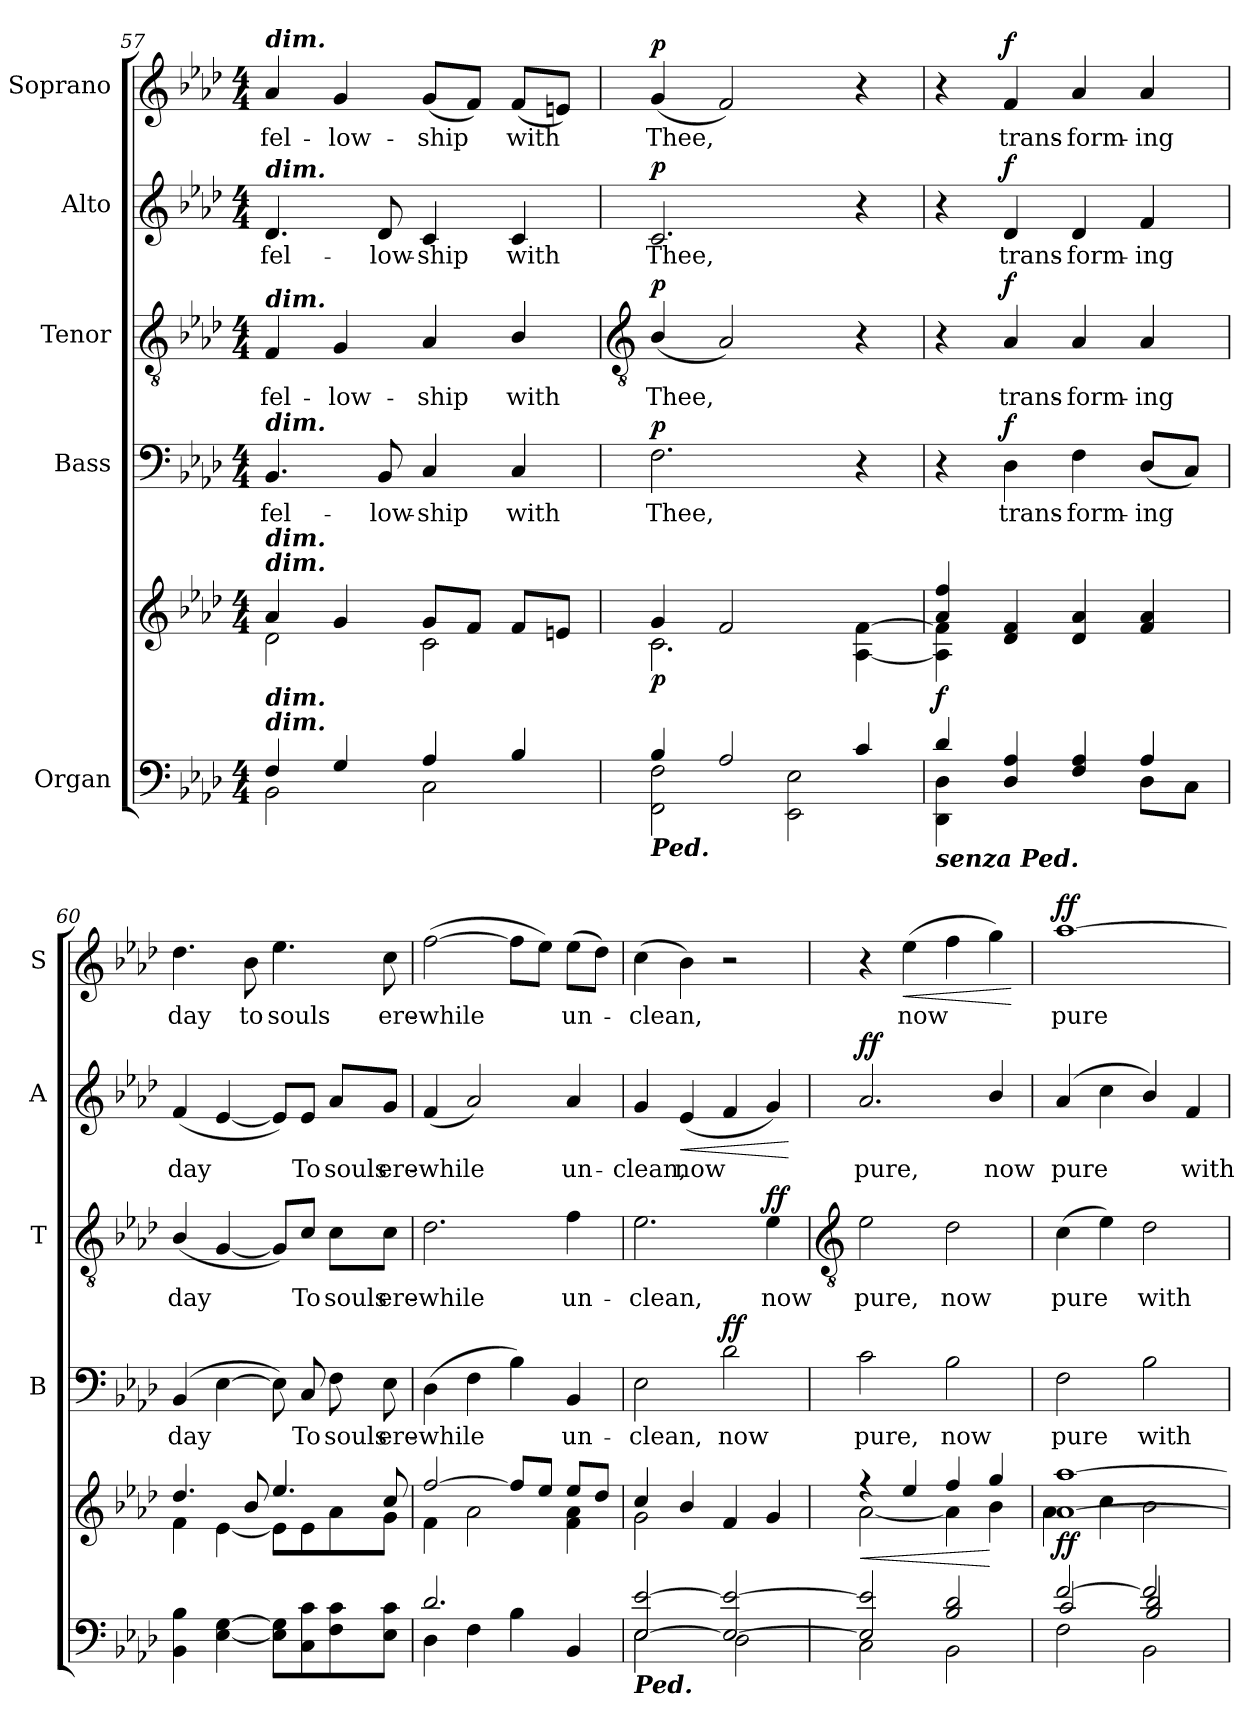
**kern	**kern	**dynam	**kern	**text	**dynam	**kern	**text	**dynam	**kern	**text	**dynam	**kern	**text	**dynam
*part5	*part5	*part5	*part4	*part4	*part4	*part3	*part3	*part3	*part2	*part2	*part2	*part1	*part1	*part1
*staff6	*staff5	*staff5/6	*staff4	*staff4	*staff4	*staff3	*staff3	*staff3	*staff2	*staff2	*staff2	*staff1	*staff1	*staff1
*I"Organ	*	*	*I"Bass	*	*	*I"Tenor	*	*	*I"Alto	*	*	*I"Soprano	*	*
*	*	*	*I'B	*	*	*I'T	*	*	*I'A	*	*	*I'S	*	*
*clefF4	*clefG2	*	*clefF4	*	*	*clefGv2	*	*	*clefG2	*	*	*clefG2	*	*
*k[b-e-a-d-]	*k[b-e-a-d-]	*	*k[b-e-a-d-]	*	*	*k[b-e-a-d-]	*	*	*k[b-e-a-d-]	*	*	*k[b-e-a-d-]	*	*
*A-:	*A-:	*	*A-:	*	*	*A-:	*	*	*A-:	*	*	*A-:	*	*
*M4/4	*M4/4	*	*M4/4	*	*	*M4/4	*	*	*M4/4	*	*	*M4/4	*	*
=57	=57	=57	=57	=57	=57	=57	=57	=57	=57	=57	=57	=57	=57	=57
*^	*^	*	*	*	*	*	*	*	*	*	*	*	*	*
!	!	!	!	!	!	!	!	!	!	!	!	!	!	!LO:TX:a:Bi:t=dim.	!	!
!	!	!	!	!	!	!	!	!	!	!	!LO:TX:a:Bi:t=dim.	!	!	!	!	!
!	!	!	!	!	!	!	!	!LO:TX:a:Bi:t=dim.	!	!	!	!	!	!	!	!
!	!	!	!	!	!LO:TX:a:Bi:t=dim.	!	!	!	!	!	!	!	!	!	!	!
!	!	!LO:TX:a:Bi:t=dim.	!	!	!	!	!	!	!	!	!	!	!	!	!	!
!	!	!LO:TX:a:Bi:t=dim.	!	!	!	!	!	!	!	!	!	!	!	!	!	!
!LO:TX:a:Bi:t=dim.	!	!	!	!	!	!	!	!	!	!	!	!	!	!	!	!
!LO:TX:a:Bi:t=dim.	!	!	!	!	!	!	!	!	!	!	!	!	!	!	!	!
!	!	!	!	!	!	!LO:LY:b	!	!	!LO:LY:b	!	!	!LO:LY:b	!	!	!LO:LY:b	!
4F/	2BB-\	4a-/	2d-\	.	4.BB-	fel-	.	4F	fel-	.	4.d-	fel-	.	4a-	fel-	.
!	!	!	!	!	!	!	!	!	!LO:LY:b	!	!	!	!	!	!LO:LY:b	!
4G/	.	4g/	.	.	.	.	.	4G	-low-	.	.	.	.	4g	-low-	.
!	!	!	!	!	!	!LO:LY:b	!	!	!	!	!	!LO:LY:b	!	!	!	!
.	.	.	.	.	8BB-	-low-	.	.	.	.	8d-	-low-	.	.	.	.
!	!	!	!	!	!	!LO:LY:b	!	!	!LO:LY:b	!	!	!LO:LY:b	!	!	!LO:LY:b	!
4A-/	2C\	8g/L	2c\	.	4C	-ship	.	4A-	-ship	.	4c	-ship	.	(<8gL	-ship	.
.	.	8f/J	.	.	.	.	.	.	.	.	.	.	.	8fJ)	.	.
!	!	!	!	!	!	!LO:LY:b	!	!	!LO:LY:b	!	!	!LO:LY:b	!	!	!LO:LY:b	!
4B-/	.	8f/L	.	.	4C	with	.	4B-/	with	.	4c	with	.	(<8fL	with	.
.	.	8en/J	.	.	.	.	.	.	.	.	.	.	.	8enJ)	.	.
!!LO:LB:g=z
=58	=58	=58	=58	=58	=58	=58	=58	=58	=58	=58	=58	=58	=58	=58	=58	=58
*	*	*	*	*	*	*	*	*clefGv2	*	*	*	*	*	*	*	*
!LO:TX:b:Bi:t=Ped.	!	!	!	!	!	!	!	!	!	!	!	!	!	!	!	!
!	!	!	!	!LO:DY:b	!	!LO:LY:b	!LO:DY:b	!	!LO:LY:b	!LO:DY:b	!	!LO:LY:b	!LO:DY:b	!	!LO:LY:b	!LO:DY:b
4B-/	2FF\ 2F\	4g/	2.c\	p	2.F	Thee,	p	(<4B-/	Thee,	p	2.c	Thee,	p	(<4g	Thee,	p
2A-/	.	2f/	.	.	.	.	.	2A-)	.	.	.	.	.	2f)	.	.
.	2EE-\ 2E-\	.	.	.	.	.	.	.	.	.	.	.	.	.	.	.
4c/	.	4ryy	[4A-\ [4f\	.	4r	.	.	4r	.	.	4r	.	.	4r	.	.
=59	=59	=59	=59	=59	=59	=59	=59	=59	=59	=59	=59	=59	=59	=59	=59	=59
!LO:TX:b:Bi:t=senza Ped.	!	!	!	!	!	!	!	!	!	!	!	!	!	!	!	!
!	!	!	!	!LO:DY:b	!	!	!	!	!	!	!	!	!	!	!	!
4d-/	4DD-\ 4D-\	4a-/ 4ff/	4A-\] 4f\]	f	4r	.	.	4r	.	.	4r	.	.	4r	.	.
!	!	!	!	!	!	!LO:LY:b	!LO:DY:b	!	!LO:LY:b	!LO:DY:b	!	!LO:LY:b	!LO:DY:b	!	!LO:LY:b	!LO:DY:b
4D-/ 4A-/	4ryy	4d-/ 4f/	4ryy	.	4D-	trans-	f	4A-	trans-	f	4d-	trans-	f	4f	trans-	f
!	!	!	!	!	!	!LO:LY:b	!	!	!LO:LY:b	!	!	!LO:LY:b	!	!	!LO:LY:b	!
4F/ 4A-/	4ryy	4d-/ 4a-/	2ryy	.	4F	-form-	.	4A-	-form-	.	4d-	-form-	.	4a-	-form-	.
!	!	!	!	!	!	!LO:LY:b	!	!	!LO:LY:b	!	!	!LO:LY:b	!	!	!LO:LY:b	!
4A-/	8D-\L	4f/ 4a-/	.	.	(<8D-L	-ing	.	4A-	-ing	.	4f	-ing	.	4a-	-ing	.
.	8C\J	.	.	.	8CJ)	.	.	.	.	.	.	.	.	.	.	.
=60	=60	=60	=60	=60	=60	=60	=60	=60	=60	=60	=60	=60	=60	=60	=60	=60
!	!	!	!	!	!	!LO:LY:b	!	!	!LO:LY:b	!	!	!LO:LY:b	!	!	!LO:LY:b	!
4BB-\ 4B-\	2ryy	4.dd-/	4f\	.	(>4BB-	day	.	(<4B-/	day	.	(<4f	day	.	4.dd-	day	.
[4E-\ [4G\	.	.	[4e-\	.	[4E-	.	.	[4G	.	.	[4e-	.	.	.	.	.
!	!	!	!	!	!	!	!	!	!	!	!	!	!	!	!LO:LY:b	!
.	.	8b-/	.	.	.	.	.	.	.	.	.	.	.	8b-	to	.
!	!	!	!	!	!	!	!	!	!	!	!	!	!	!	!LO:LY:b	!
8E-\] 8G\]L	2ryy	4.ee-/	8e-\L]	.	8E-])	.	.	8G/L])	.	.	8e-/L])	.	.	4.ee-	souls	.
!	!	!	!	!	!	!LO:LY:b	!	!	!LO:LY:b	!	!	!LO:LY:b	!	!	!	!
8C\ 8c\	.	.	8e-\	.	8C	To	.	8c/J	To	.	8e-/J	To	.	.	.	.
!	!	!	!	!	!	!LO:LY:b	!	!	!LO:LY:b	!	!	!LO:LY:b	!	!	!	!
8F\ 8c\	.	.	8a-\	.	8F	souls	.	8c\L	souls	.	8a-/L	souls	.	.	.	.
!	!	!	!	!	!	!LO:LY:b	!	!	!LO:LY:b	!	!	!LO:LY:b	!	!	!LO:LY:b	!
8E-\ 8c\J	.	8cc/	8g\J	.	8E-	ere-	.	8c\J	ere-	.	8g/J	ere-	.	8cc	ere-	.
=61	=61	=61	=61	=61	=61	=61	=61	=61	=61	=61	=61	=61	=61	=61	=61	=61
!	!	!	!	!	!	!LO:LY:b	!	!	!LO:LY:b	!	!	!LO:LY:b	!	!	!LO:LY:b	!
2.d-/	4D-\	[2ff/	4f\	.	(>4D-	-while	.	2.d-	-while	.	(<4f	-while	.	(>[2ff	-while	.
.	4F\	.	2a-\	.	4F	.	.	.	.	.	2a-)	.	.	.	.	.
.	4B-\	8ff/L]	.	.	4B-)	.	.	.	.	.	.	.	.	8ffL]	.	.
.	.	8ee-/J	.	.	.	.	.	.	.	.	.	.	.	8ee-J)	.	.
!	!	!	!	!	!	!LO:LY:b	!	!	!LO:LY:b	!	!	!LO:LY:b	!	!	!LO:LY:b	!
4BB-/	4ryy	8ee-/L	4f\ 4a-\	.	4BB-	un-	.	4f	un-	.	4a-	un-	.	(>8ee-L	un-	.
.	.	8dd-/J	.	.	.	.	.	.	.	.	.	.	.	8dd-J)	.	.
=62	=62	=62	=62	=62	=62	=62	=62	=62	=62	=62	=62	=62	=62	=62	=62	=62
!LO:TX:b:Bi:t=Ped.	!	!	!	!	!	!	!	!	!	!	!	!	!	!	!	!
!	!	!	!	!	!	!LO:LY:b	!	!	!LO:LY:b	!	!	!LO:LY:b	!	!	!LO:LY:b	!
[2E-/ [2e-/	2E-\	4cc/	2g\	.	2E-	-clean,	.	2.e-	-clean,	.	4g	-clean,	.	(>4cc	clean,	.
!	!	!	!	!	!	!	!	!	!	!	!	!LO:LY:b	!LO:HP:b	!	!	!
.	.	4b-/	.	.	.	.	.	.	.	.	(<4e-	now	<	4b-)	.	.
!	!	!	!	!	!	!LO:LY:b	!LO:DY:b	!	!	!	!	!	!	!	!	!
2E-/_ 2e-/_	2D-\	4f/	2ryy	.	2d-	now	ff	.	.	.	4f	.	.	2r	.	.
!	!	!	!	!	!	!	!	!	!LO:LY:b	!LO:DY:b	!	!	!	!	!	!
.	.	4g/	.	.	.	.	.	4e-	now	ff	4g)	.	.	.	.	.
*v	*v	*	*	*	*	*	*	*	*	*	*	*	*	*	*	*
*	*v	*v	*	*	*	*	*	*	*	*	*	*	*	*	*
.	.	.	.	.	.	.	.	.	.	.	[	.	.	.
!!LO:LB:g=z
=63	=63	=63	=63	=63	=63	=63	=63	=63	=63	=63	=63	=63	=63	=63
*	*	*	*	*	*	*clefGv2	*	*	*	*	*	*	*	*
*^	*	*	*	*	*	*	*	*	*	*	*	*	*	*
*	*^	*	*	*	*	*	*	*	*	*	*	*	*	*	*
!	!	!	!	!LO:HP:b	!	!LO:LY:b	!	!	!LO:LY:b	!	!	!LO:LY:b	!LO:DY:b	!	!	!
*	*	*	*^	*	*	*	*	*	*	*	*	*	*	*	*	*
*	*	*	*	*^	*	*	*	*	*	*	*	*	*	*	*	*	*
2E-/] 2e-/]	2C\	2ryy	4r	[2a-\	2ryy	<	2c	pure,	.	2e-	pure,	.	2.a-	pure,	ff	4r	.	.
!	!	!	!	!	!	!	!	!	!	!	!	!	!	!	!	!	!LO:LY:b	!LO:HP:b
.	.	.	4ee-/	.	.	.	.	.	.	.	.	.	.	.	.	(>4ee-	now	<
!	!	!	!	!	!	!	!	!LO:LY:b	!	!	!LO:LY:b	!	!	!	!	!	!	!
2B-/ 2d-/	2BB-\	2ryy	4ff/	4a-\]	2ryy	.	2B-	now	.	2d-	now	.	.	.	.	4ff	.	.
!	!	!	!	!	!	!	!	!	!	!	!	!	!	!LO:LY:b	!	!	!	!
.	.	.	4gg/	4b-\	.	[	.	.	.	.	.	.	4b-/	now	.	4gg)	.	.
*v	*v	*v	*	*	*	*	*	*	*	*	*	*	*	*	*	*	*	*
*	*v	*v	*v	*	*	*	*	*	*	*	*	*	*	*	*	*
.	.	.	.	.	.	.	.	.	.	.	.	.	.	[
=64	=64	=64	=64	=64	=64	=64	=64	=64	=64	=64	=64	=64	=64	=64
*^	*^	*	*	*	*	*	*	*	*	*	*	*	*	*
*	*^	*	*^	*	*	*	*	*	*	*	*	*	*	*	*	*
!	!	!	!	!	!	!LO:DY:b	!	!LO:LY:b	!	!	!LO:LY:b	!	!	!LO:LY:b	!	!	!LO:LY:b	!LO:DY:b
[2f/	2F\	2c/	[1a- [1aa-	4a-\	2ryy	ff	2F	pure	.	(>4c	pure	.	(>4a-	pure	.	[1aa-	pure	ff
.	.	.	.	4cc\	.	.	.	.	.	4e-)	.	.	4cc	.	.	.	.	.
!	!	!	!	!	!	!	!	!LO:LY:b	!	!	!LO:LY:b	!	!	!	!	!	!	!
2f/]	2BB-\	2B-/ 2d-/	.	2b-\	2ryy	.	2B-	with-	.	2d-	with-	.	4b-/)	.	.	.	.	.
!	!	!	!	!	!	!	!	!	!	!	!	!	!	!LO:LY:b	!	!	!	!
.	.	.	.	.	.	.	.	.	.	.	.	.	4f	with-	.	.	.	.
*v	*v	*v	*	*	*	*	*	*	*	*	*	*	*	*	*	*	*	*
*	*v	*v	*v	*	*	*	*	*	*	*	*	*	*	*	*	*
=	=	=	=	=	=	=	=	=	=	=	=	=	=	=
*-	*-	*-	*-	*-	*-	*-	*-	*-	*-	*-	*-	*-	*-	*-
